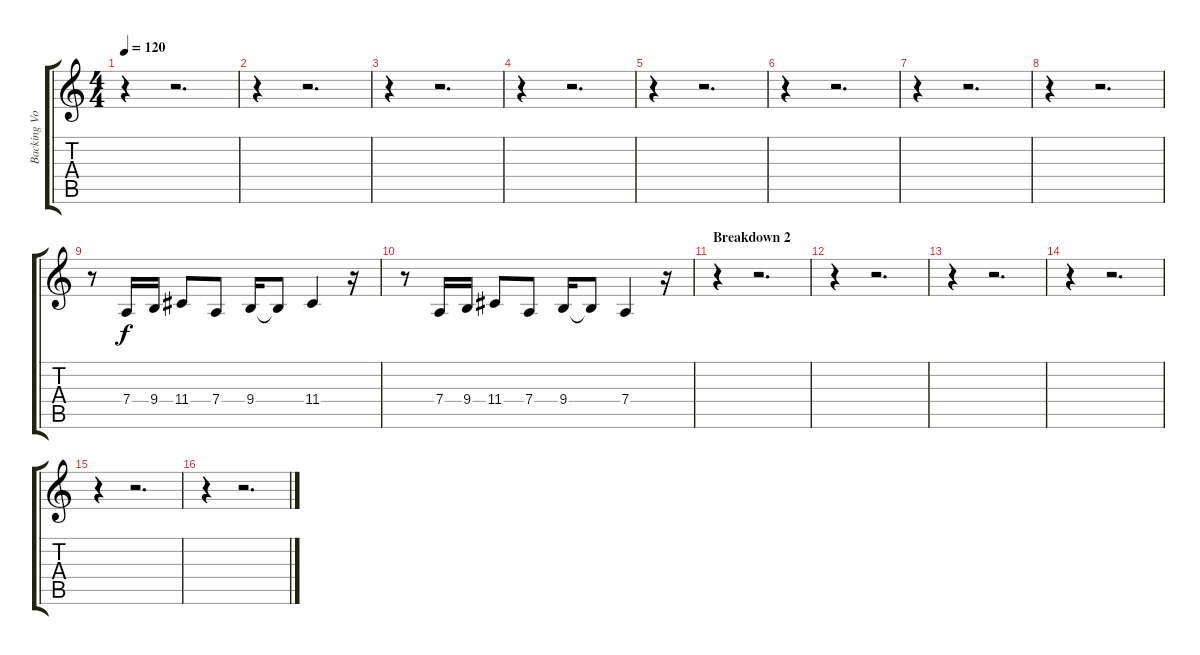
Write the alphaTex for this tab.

\track ("Backing Vocals" "Backing Vo") {instrument tenorsax}
\staff {score tabs}
\tuning (E4 B3 G3 D3 A2 E2) {hide}
\ts (4 4)
\tempo 120
\clef g2
\ks c
r.4{dy f} r.2{d} |
r.4 r.2{d} |
r.4 r.2{d} |
r.4 r.2{d} |
r.4 r.2{d} |
r.4 r.2{d} |
r.4 r.2{d} |
r.4 r.2{d} |
r.8 7.4.16 9.4.16 11.4.8 7.4.8 9.4.16 9.4{t}.8 11.4.4 r.16 |
r.8 7.4.16 9.4.16 11.4.8 7.4.8 9.4.16 9.4{t}.8 7.4.4 r.16 |
\section ("" "Breakdown 2")
r.4 r.2{d} |
r.4 r.2{d} |
r.4 r.2{d} |
r.4 r.2{d} |
r.4 r.2{d} |
r.4 r.2{d}
